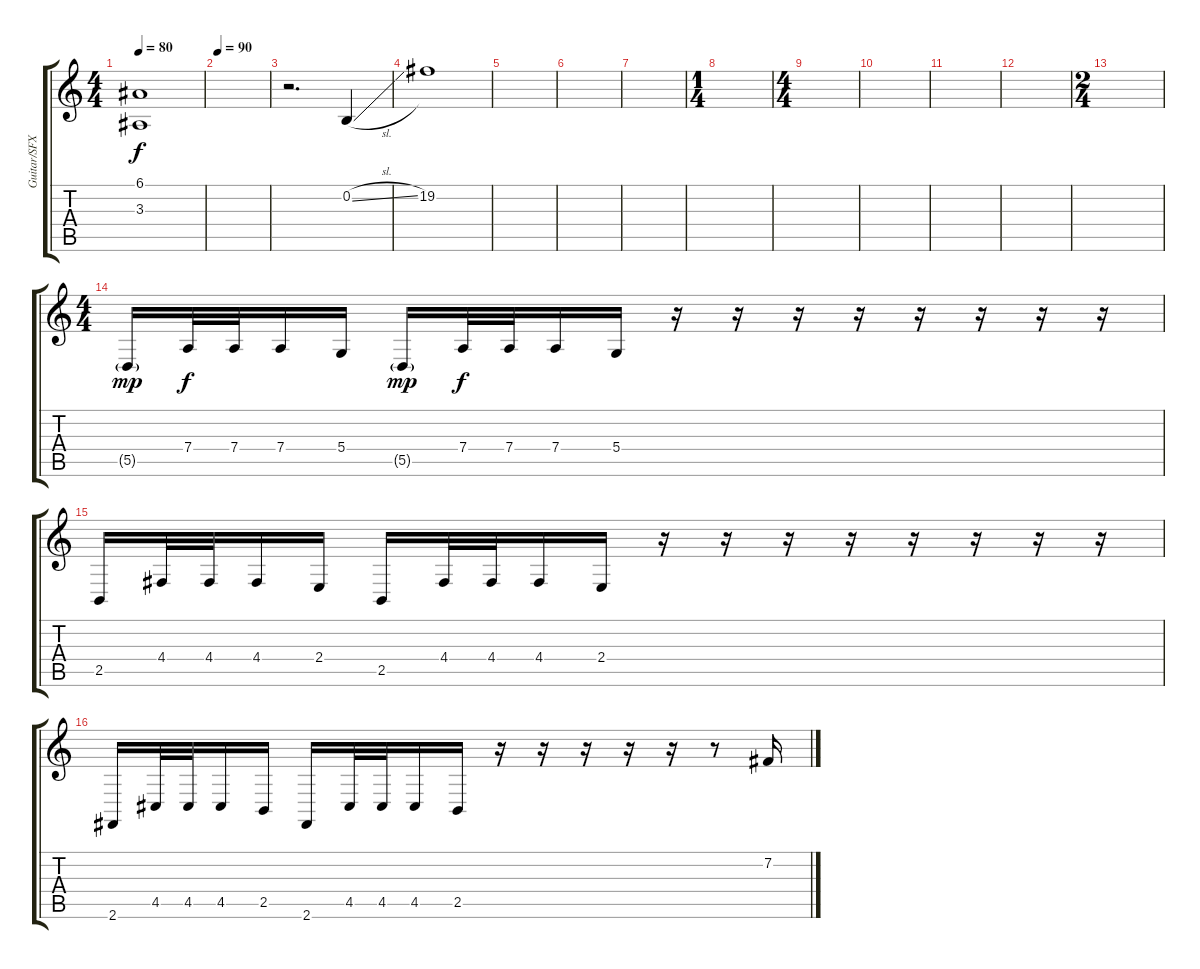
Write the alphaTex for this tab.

\track ("Guitar/SFX/Voice" "Guitar/SFX") {instrument tuba}
\staff {score tabs}
\tuning (E4 B3 G3 D3 A2 E2) {hide}
\ts (4 4)
\tempo 80
\clef g2
\ks c
(6.1{t} 3.3{t}).1{dy f} |
\tempo 120
\tempo 90
|
r.2{d} 0.2{sl}.4 |
19.2.1 |
|
|
|
\ts (1 4)
|
\ts (4 4)
|
|
|
|
\ts (2 4)
|
\ts (4 4)
5.5{g}.16{dy mp instrument distortionguitar} 7.4.32{dy f} 7.4.32 7.4.16 5.4.16 5.5{g}.16{dy mp} 7.4.32{dy f} 7.4.32 7.4.16 5.4.16 r.16 r.16 r.16 r.16 r.16 r.16 r.16 r.16 |
2.5.16 4.4.32 4.4.32 4.4.16 2.4.16 2.5.16 4.4.32 4.4.32 4.4.16 2.4.16 r.16 r.16 r.16 r.16 r.16 r.16 r.16 r.16 |
2.6.16 4.5.32 4.5.32 4.5.16 2.5.16 2.6.16 4.5.32 4.5.32 4.5.16 2.5.16 r.16 r.16 r.16 r.16 r.16 r.8 7.2.16{instrument tuba}
